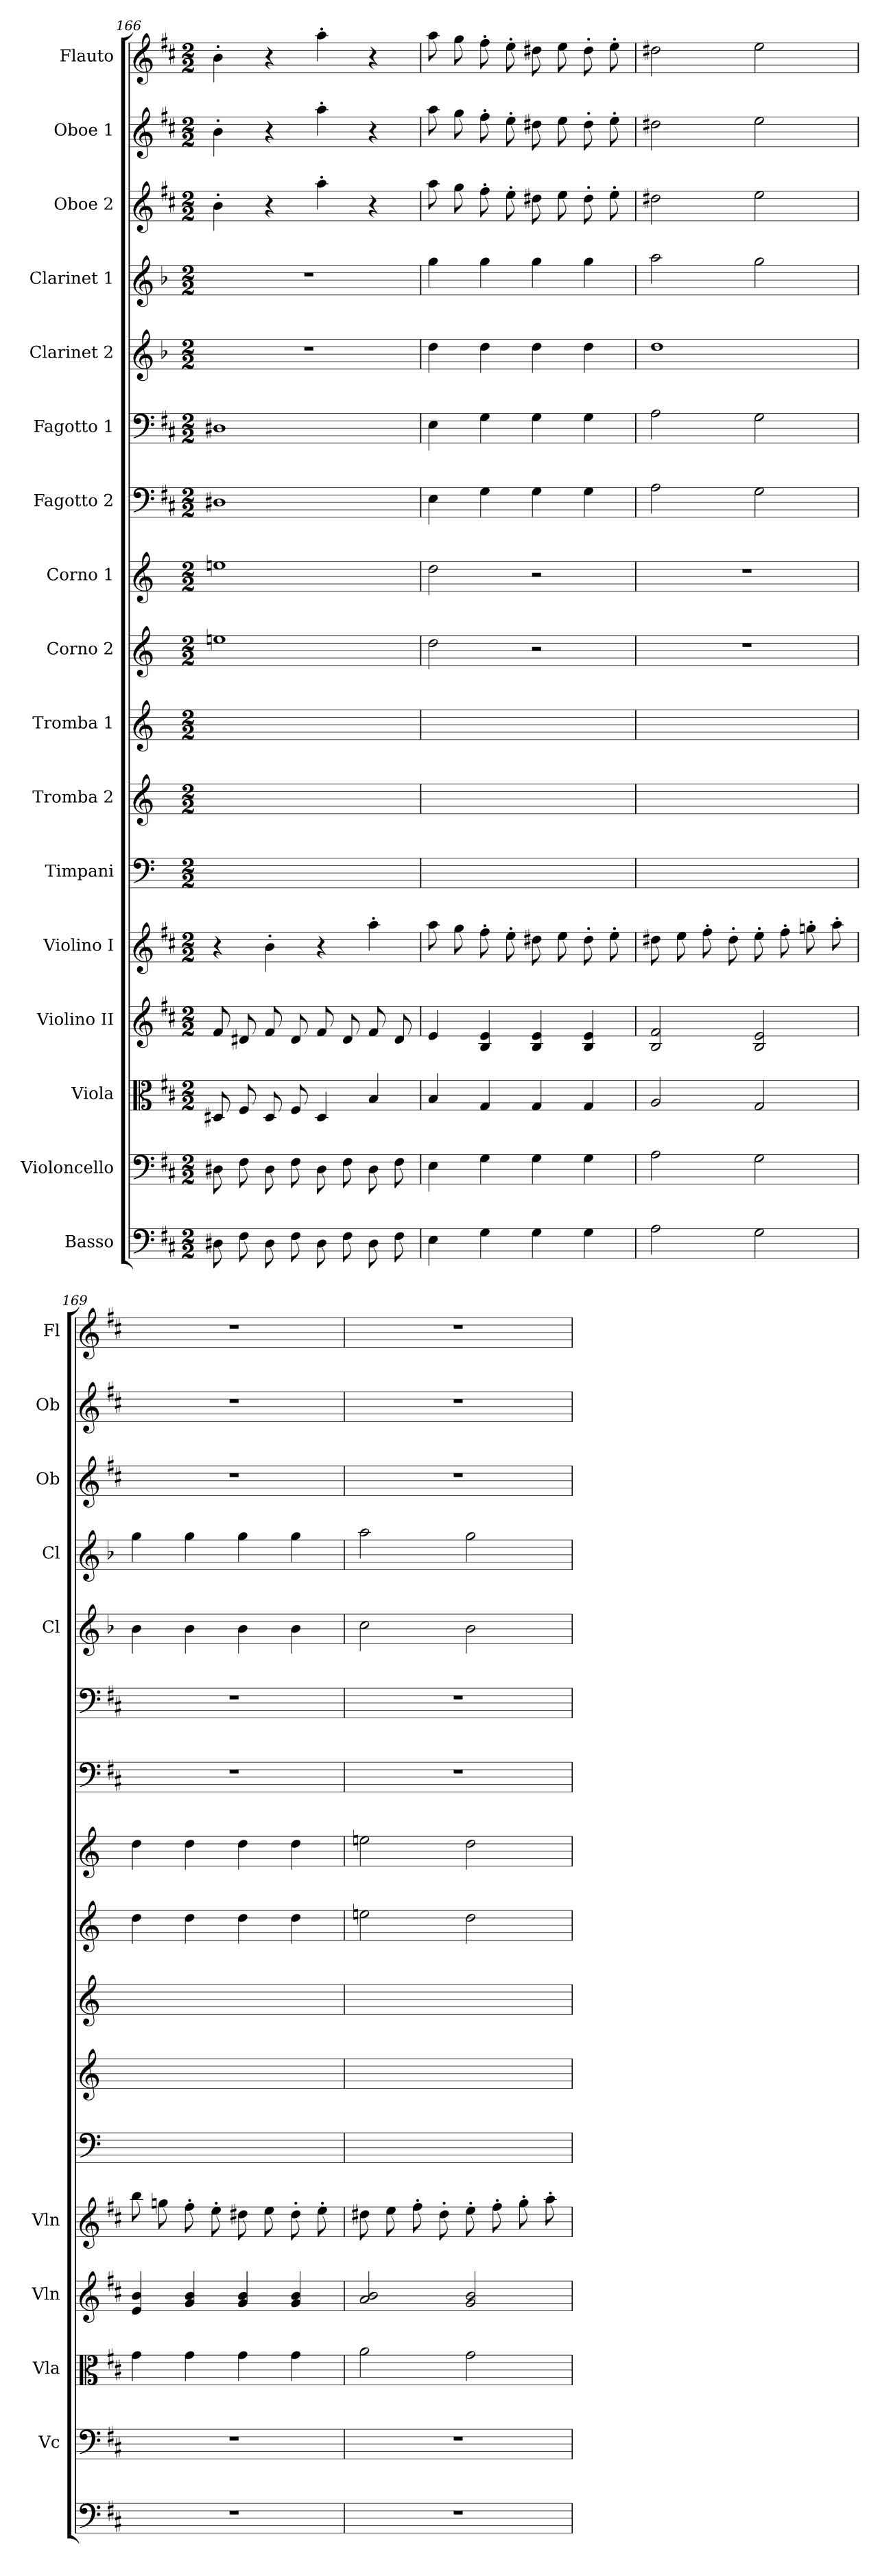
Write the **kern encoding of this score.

**kern	**kern	**kern	**kern	**kern	**kern	**kern	**kern	**kern	**kern	**kern	**kern	**kern	**kern	**kern	**kern	**kern
*part17	*part16	*part15	*part14	*part13	*part12	*part11	*part10	*part9	*part8	*part7	*part6	*part5	*part4	*part3	*part2	*part1
*staff17	*staff16	*staff15	*staff14	*staff13	*staff12	*staff11	*staff10	*staff9	*staff8	*staff7	*staff6	*staff5	*staff4	*staff3	*staff2	*staff1
*I"Basso	*I"Violoncello	*I"Viola	*I"Violino II	*I"Violino I	*I"Timpani	*I"Tromba 2	*I"Tromba 1	*I"Corno 2	*I"Corno 1	*I"Fagotto 2	*I"Fagotto 1	*I"Clarinet 2	*I"Clarinet 1	*I"Oboe 2	*I"Oboe 1	*I"Flauto
*	*I'Vc	*I'Vla	*I'Vln	*I'Vln	*	*	*	*	*	*	*	*I'Cl	*I'Cl	*I'Ob	*I'Ob	*I'Fl
*clefF4	*clefF4	*clefC3	*clefG2	*clefG2	*clefF4	*clefG2	*clefG2	*clefG2	*clefG2	*clefF4	*clefF4	*clefG2	*clefG2	*clefG2	*clefG2	*clefG2
*ITrd7c12	*	*	*	*	*	*ITrd-1c-2	*ITrd-1c-2	*ITrd6c10	*ITrd6c10	*	*	*ITrd2c3	*ITrd2c3	*	*	*
*k[f#c#]	*k[f#c#]	*k[f#c#]	*k[f#c#]	*k[f#c#]	*	*	*	*	*	*k[f#c#]	*k[f#c#]	*k[f#c#]	*k[f#c#]	*k[f#c#]	*k[f#c#]	*k[f#c#]
*M2/2	*M2/2	*M2/2	*M2/2	*M2/2	*M2/2	*M2/2	*M2/2	*M2/2	*M2/2	*M2/2	*M2/2	*M2/2	*M2/2	*M2/2	*M2/2	*M2/2
=166	=166	=166	=166	=166	=166	=166	=166	=166	=166	=166	=166	=166	=166	=166	=166	=166
8DD#X	8D#X	8D#X	8f#	4r	1ryy	1ryy	1ryy	1f#X	1f#X	1D#X	1D#X	1r	1r	4b'	4b'	4b'
8FF#	8F#	8F#	8d#X	.	.	.	.	.	.	.	.	.	.	.	.	.
8DD#	8D#	8D#	8f#	4b'	.	.	.	.	.	.	.	.	.	4r	4r	4r
8FF#	8F#	8F#	8d#	.	.	.	.	.	.	.	.	.	.	.	.	.
8DD#	8D#	4D#	8f#	4r	.	.	.	.	.	.	.	.	.	4aa'	4aa'	4aa'
8FF#	8F#	.	8d#	.	.	.	.	.	.	.	.	.	.	.	.	.
8DD#	8D#	4B	8f#	4aa'	.	.	.	.	.	.	.	.	.	4r	4r	4r
8FF#	8F#	.	8d#	.	.	.	.	.	.	.	.	.	.	.	.	.
=167	=167	=167	=167	=167	=167	=167	=167	=167	=167	=167	=167	=167	=167	=167	=167	=167
4EE	4E	4B	4e	8aa	1ryy	1ryy	1ryy	2e	2e	4E	4E	4b	4ee	8aa	8aa	8aa
.	.	.	.	8gg	.	.	.	.	.	.	.	.	.	8gg	8gg	8gg
4GG	4G	4G	4B 4e	8ff#'	.	.	.	.	.	4G	4G	4b	4ee	8ff#'	8ff#'	8ff#'
.	.	.	.	8ee'	.	.	.	.	.	.	.	.	.	8ee'	8ee'	8ee'
4GG	4G	4G	4B 4e	8dd#X	.	.	.	2r	2r	4G	4G	4b	4ee	8dd#X	8dd#X	8dd#X
.	.	.	.	8ee	.	.	.	.	.	.	.	.	.	8ee	8ee	8ee
4GG	4G	4G	4B 4e	8dd#'	.	.	.	.	.	4G	4G	4b	4ee	8dd#'	8dd#'	8dd#'
.	.	.	.	8ee'	.	.	.	.	.	.	.	.	.	8ee'	8ee'	8ee'
=168	=168	=168	=168	=168	=168	=168	=168	=168	=168	=168	=168	=168	=168	=168	=168	=168
2AA	2A	2A	2B 2f#	8dd#X	1ryy	1ryy	1ryy	1r	1r	2A	2A	1b	2ff#	2dd#X	2dd#X	2dd#X
.	.	.	.	8ee	.	.	.	.	.	.	.	.	.	.	.	.
.	.	.	.	8ff#'	.	.	.	.	.	.	.	.	.	.	.	.
.	.	.	.	8dd#'	.	.	.	.	.	.	.	.	.	.	.	.
2GG	2G	2G	2B 2e	8ee'	.	.	.	.	.	2G	2G	.	2ee	2ee	2ee	2ee
.	.	.	.	8ff#'	.	.	.	.	.	.	.	.	.	.	.	.
.	.	.	.	8ggn'	.	.	.	.	.	.	.	.	.	.	.	.
.	.	.	.	8aa'	.	.	.	.	.	.	.	.	.	.	.	.
=169	=169	=169	=169	=169	=169	=169	=169	=169	=169	=169	=169	=169	=169	=169	=169	=169
1r	1r	4g	4e 4b	8bb	1ryy	1ryy	1ryy	4e	4e	1r	1r	4g	4ee	1r	1r	1r
.	.	.	.	8ggn	.	.	.	.	.	.	.	.	.	.	.	.
.	.	4g	4g 4b	8ff#'	.	.	.	4e	4e	.	.	4g	4ee	.	.	.
.	.	.	.	8ee'	.	.	.	.	.	.	.	.	.	.	.	.
.	.	4g	4g 4b	8dd#X	.	.	.	4e	4e	.	.	4g	4ee	.	.	.
.	.	.	.	8ee	.	.	.	.	.	.	.	.	.	.	.	.
.	.	4g	4g 4b	8dd#'	.	.	.	4e	4e	.	.	4g	4ee	.	.	.
.	.	.	.	8ee'	.	.	.	.	.	.	.	.	.	.	.	.
=170	=170	=170	=170	=170	=170	=170	=170	=170	=170	=170	=170	=170	=170	=170	=170	=170
1r	1r	2a	2a 2b	8dd#X	1ryy	1ryy	1ryy	2f#X	2f#X	1r	1r	2a	2ff#	1r	1r	1r
.	.	.	.	8ee	.	.	.	.	.	.	.	.	.	.	.	.
.	.	.	.	8ff#'	.	.	.	.	.	.	.	.	.	.	.	.
.	.	.	.	8dd#'	.	.	.	.	.	.	.	.	.	.	.	.
.	.	2g	2g 2b	8ee'	.	.	.	2e	2e	.	.	2g	2ee	.	.	.
.	.	.	.	8ff#'	.	.	.	.	.	.	.	.	.	.	.	.
.	.	.	.	8gg'	.	.	.	.	.	.	.	.	.	.	.	.
.	.	.	.	8aa'	.	.	.	.	.	.	.	.	.	.	.	.
=	=	=	=	=	=	=	=	=	=	=	=	=	=	=	=	=
*-	*-	*-	*-	*-	*-	*-	*-	*-	*-	*-	*-	*-	*-	*-	*-	*-
